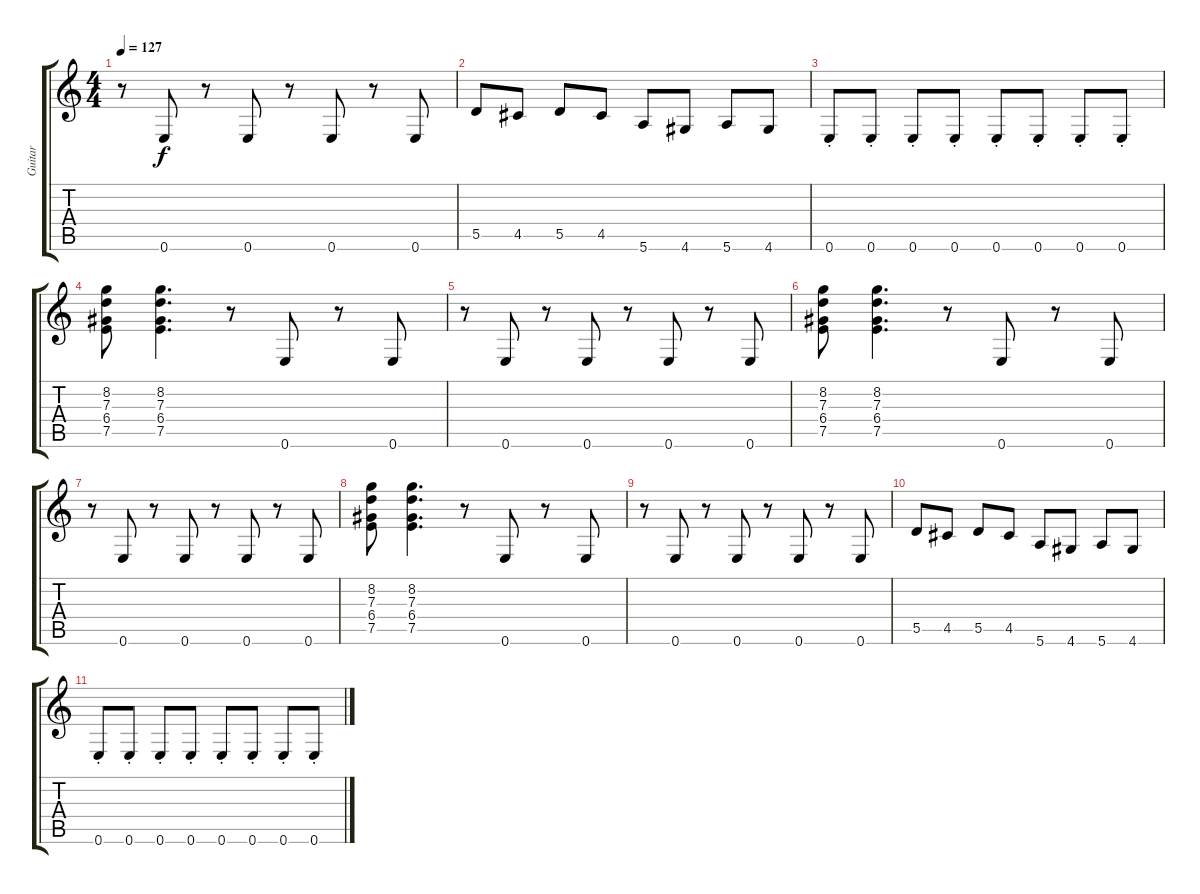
\track ("Guitar" "Guitar") {instrument overdrivenguitar}
\staff {score tabs}
\tuning (E4 B3 G3 D3 A2 E2) {hide}
\ts (4 4)
\tempo 127
\clef g2
\ks c
r.8{dy f} 0.6.8 r.8 0.6.8 r.8 0.6.8 r.8 0.6.8 |
5.5.8 4.5.8 5.5.8 4.5.8 5.6.8 4.6.8 5.6.8 4.6.8 |
0.6{st}.8 0.6{st}.8 0.6{st}.8 0.6{st}.8 0.6{st}.8 0.6{st}.8 0.6{st}.8 0.6{st}.8 |
(8.2 7.3 6.4 7.5).8 (8.2 7.3 6.4 7.5).4{d} r.8 0.6.8 r.8 0.6.8 |
r.8 0.6.8 r.8 0.6.8 r.8 0.6.8 r.8 0.6.8 |
(8.2 7.3 6.4 7.5).8 (8.2 7.3 6.4 7.5).4{d} r.8 0.6.8 r.8 0.6.8 |
r.8 0.6.8 r.8 0.6.8 r.8 0.6.8 r.8 0.6.8 |
(8.2 7.3 6.4 7.5).8 (8.2 7.3 6.4 7.5).4{d} r.8 0.6.8 r.8 0.6.8 |
r.8 0.6.8 r.8 0.6.8 r.8 0.6.8 r.8 0.6.8 |
5.5.8 4.5.8 5.5.8 4.5.8 5.6.8 4.6.8 5.6.8 4.6.8 |
0.6{st}.8 0.6{st}.8 0.6{st}.8 0.6{st}.8 0.6{st}.8 0.6{st}.8 0.6{st}.8 0.6{st}.8
